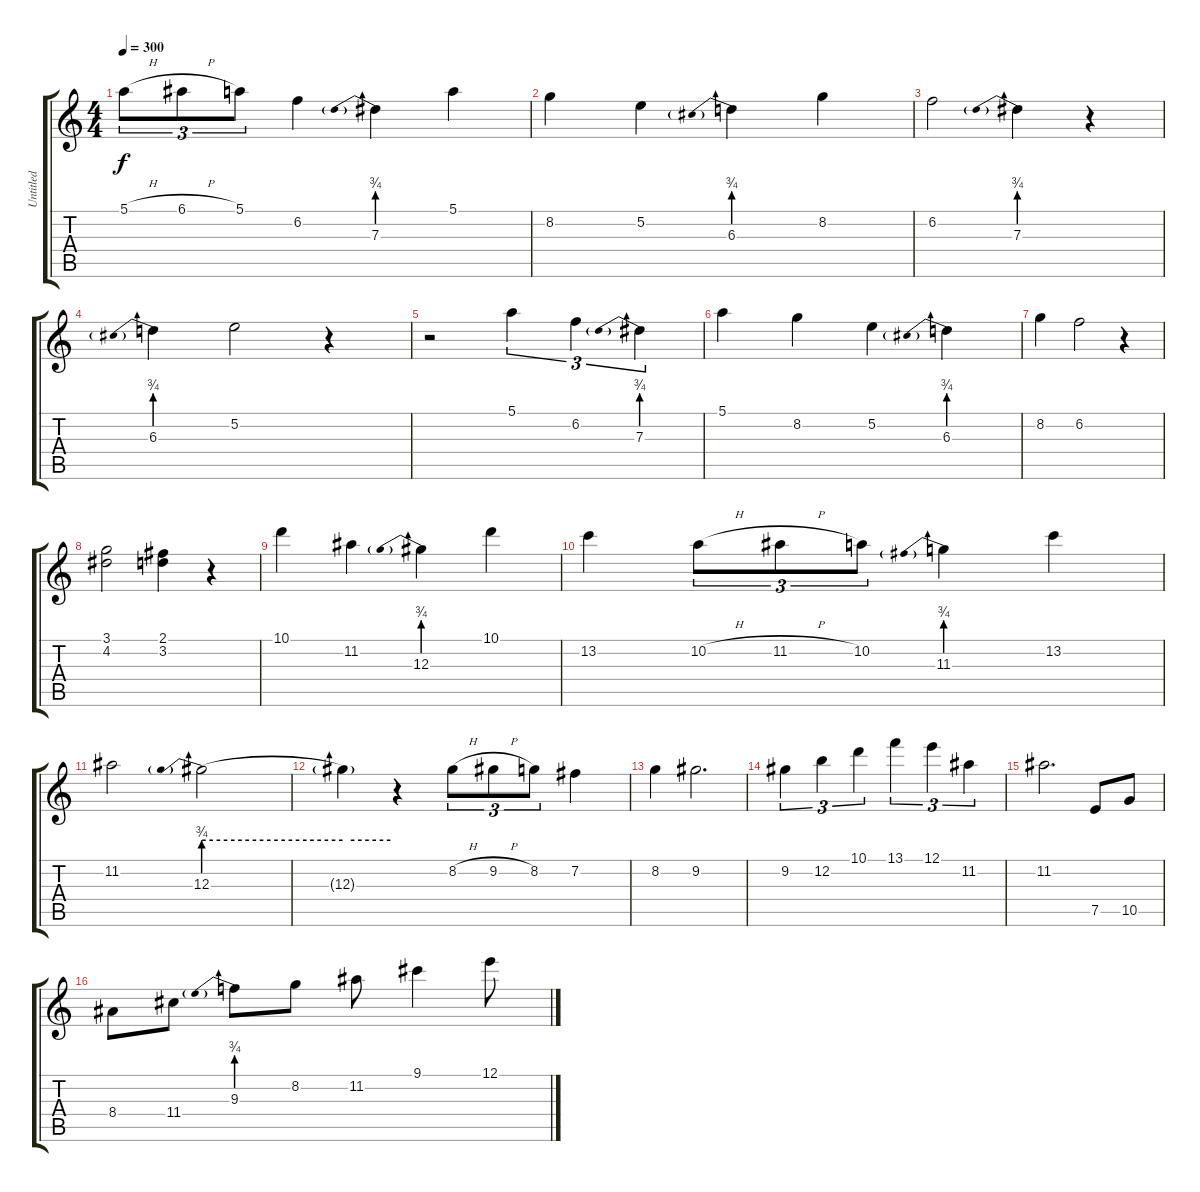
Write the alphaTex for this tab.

\track ("Untitled" "Untitled") {instrument acousticguitarsteel}
\staff {score tabs}
\tuning (E4 B3 G3 D3 A2 E2) {hide}
\ts (4 4)
\tempo 300
\clef g2
\ks c
5.1{h}.8{tu (3 2) dy f} 6.1{h}.8{tu (3 2)} 5.1.8{tu (3 2)} 6.2.4 7.3{be (prebend 0 3 60 3)}.4 5.1.4 |
8.2.4 5.2.4 6.3{be (prebend 0 3 60 3)}.4 8.2.4 |
6.2.2 7.3{be (prebend 0 3 60 3)}.4 r.4 |
6.3{be (prebend 0 3 60 3)}.4 5.2.2 r.4 |
r.2 5.1.4{tu (3 2)} 6.2.4{tu (3 2)} 7.3{be (prebend 0 3 60 3)}.4{tu (3 2)} |
5.1.4 8.2.4 5.2.4 6.3{be (prebend 0 3 60 3)}.4 |
8.2.4 6.2.2 r.4 |
(3.1 4.2).2 (2.1 3.2).4 r.4 |
10.1.4 11.2.4 12.3{be (prebend 0 3 60 3)}.4 10.1.4 |
13.2.4 10.2{h}.8{tu (3 2)} 11.2{h}.8{tu (3 2)} 10.2.8{tu (3 2)} 11.3{be (prebend 0 3 60 3)}.4 13.2.4 |
11.2.2 12.3{be (prebend 0 3 60 3)}.2 |
12.3{be (hold 0 3 60 3) t}.4 r.4 8.2{h}.8{tu (3 2)} 9.2{h}.8{tu (3 2)} 8.2.8{tu (3 2)} 7.2.4 |
8.2.4 9.2.2{d} |
9.2.4{tu (3 2)} 12.2.4{tu (3 2)} 10.1.4{tu (3 2)} 13.1.4{tu (3 2)} 12.1.4{tu (3 2)} 11.2.4{tu (3 2)} |
11.2.2{d} 7.5.8 10.5.8 |
8.4.8 11.4.8 9.3{be (prebend 0 3 60 3)}.8 8.2.8 11.2.8 9.1.4 12.1.8
